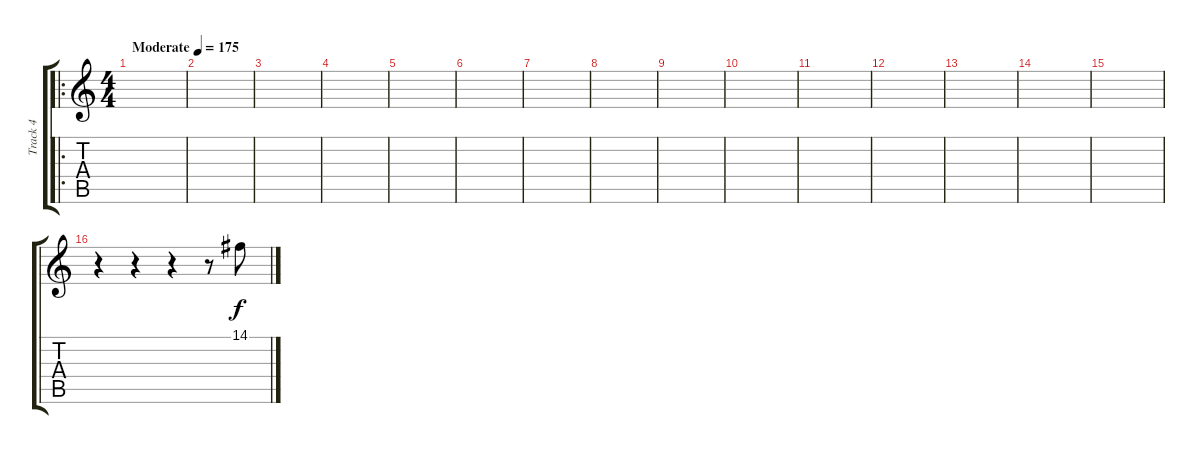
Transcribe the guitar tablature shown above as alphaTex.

\track ("Track 4" "Track 4") {instrument brightacousticpiano}
\staff {score tabs}
\tuning (E4 B3 G3 D3 A2 E2) {hide}
\ro
\ts (4 4)
\tempo (175 "Moderate")
\clef g2
\ks c
|
|
|
|
|
|
|
|
|
|
|
|
|
|
|
r.4 r.4 r.4 r.8 14.1.8
